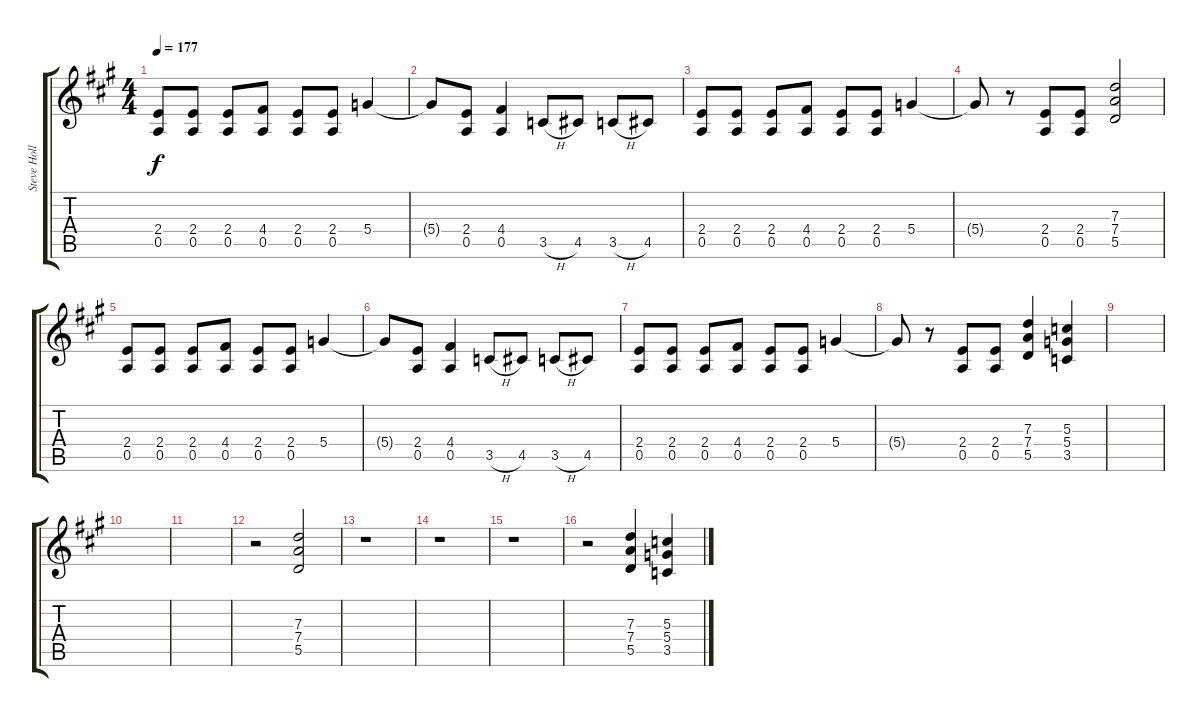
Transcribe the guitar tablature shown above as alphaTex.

\track ("Steve Holland Guitar" "Steve Holl") {instrument overdrivenguitar}
\staff {score tabs}
\tuning (E4 B3 G3 D3 A2 E2) {hide}
\ts (4 4)
\tempo 177
\clef g2
\ks a
(2.4 0.5).8{dy f} (2.4 0.5).8 (2.4 0.5).8 (4.4 0.5).8 (2.4 0.5).8 (2.4 0.5).8 5.4.4 |
5.4{t}.8 (2.4 0.5).8 (4.4 0.5).4 3.5{h}.8 4.5.8 3.5{h}.8 4.5.8 |
(2.4 0.5).8 (2.4 0.5).8 (2.4 0.5).8 (4.4 0.5).8 (2.4 0.5).8 (2.4 0.5).8 5.4.4 |
5.4{t}.8 r.8 (2.4 0.5).8 (2.4 0.5).8 (7.3 7.4 5.5).2 |
(2.4 0.5).8 (2.4 0.5).8 (2.4 0.5).8 (4.4 0.5).8 (2.4 0.5).8 (2.4 0.5).8 5.4.4 |
5.4{t}.8 (2.4 0.5).8 (4.4 0.5).4 3.5{h}.8 4.5.8 3.5{h}.8 4.5.8 |
(2.4 0.5).8 (2.4 0.5).8 (2.4 0.5).8 (4.4 0.5).8 (2.4 0.5).8 (2.4 0.5).8 5.4.4 |
5.4{t}.8 r.8 (2.4 0.5).8 (2.4 0.5).8 (7.3 7.4 5.5).4 (5.3 5.4 3.5).4 |
|
|
|
r.2 (7.3 7.4 5.5).2 |
r.1 |
r.1 |
r.1 |
r.2 (7.3 7.4 5.5).4 (5.3 5.4 3.5).4
